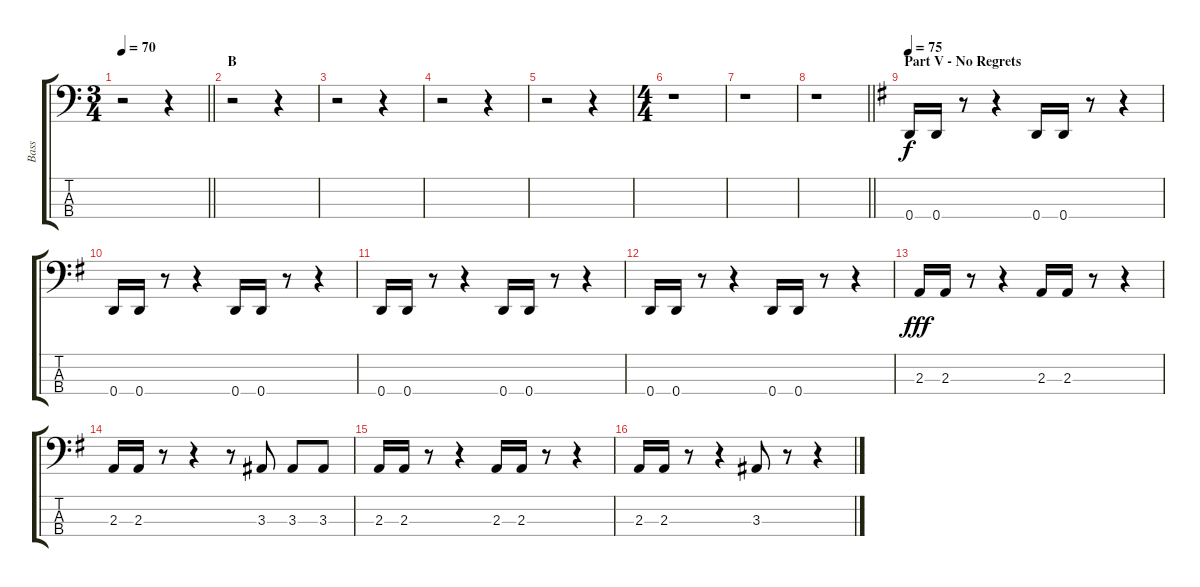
\track ("Bass" "Bass") {instrument electricbassfinger}
\staff {score tabs}
\tuning (F2 C2 G1 D1) {hide}
\ts (3 4)
\tempo 70
\clef f4
\barLineRight lightlight
\ks aminor
r.2{dy f} r.4 |
\section ("" "B")
r.2 r.4 |
r.2 r.4 |
r.2 r.4 |
r.2 r.4 |
\ts (4 4)
r.1 |
r.1 |
\barLineRight lightlight
r.1 |
\section ("" "Part V - No Regrets")
\tempo 75
\ks eminor
0.4.16 0.4.16 r.8 r.4 0.4.16 0.4.16 r.8 r.4 |
0.4.16 0.4.16 r.8 r.4 0.4.16 0.4.16 r.8 r.4 |
0.4.16 0.4.16 r.8 r.4 0.4.16 0.4.16 r.8 r.4 |
0.4.16 0.4.16 r.8 r.4 0.4.16 0.4.16 r.8 r.4 |
2.3.16{dy fff} 2.3.16 r.8 r.4 2.3.16 2.3.16 r.8 r.4 |
2.3.16 2.3.16 r.8 r.4 r.8 3.3.8 3.3.8 3.3.8 |
2.3.16 2.3.16 r.8 r.4 2.3.16 2.3.16 r.8 r.4 |
2.3.16 2.3.16 r.8 r.4 3.3.8 r.8 r.4
